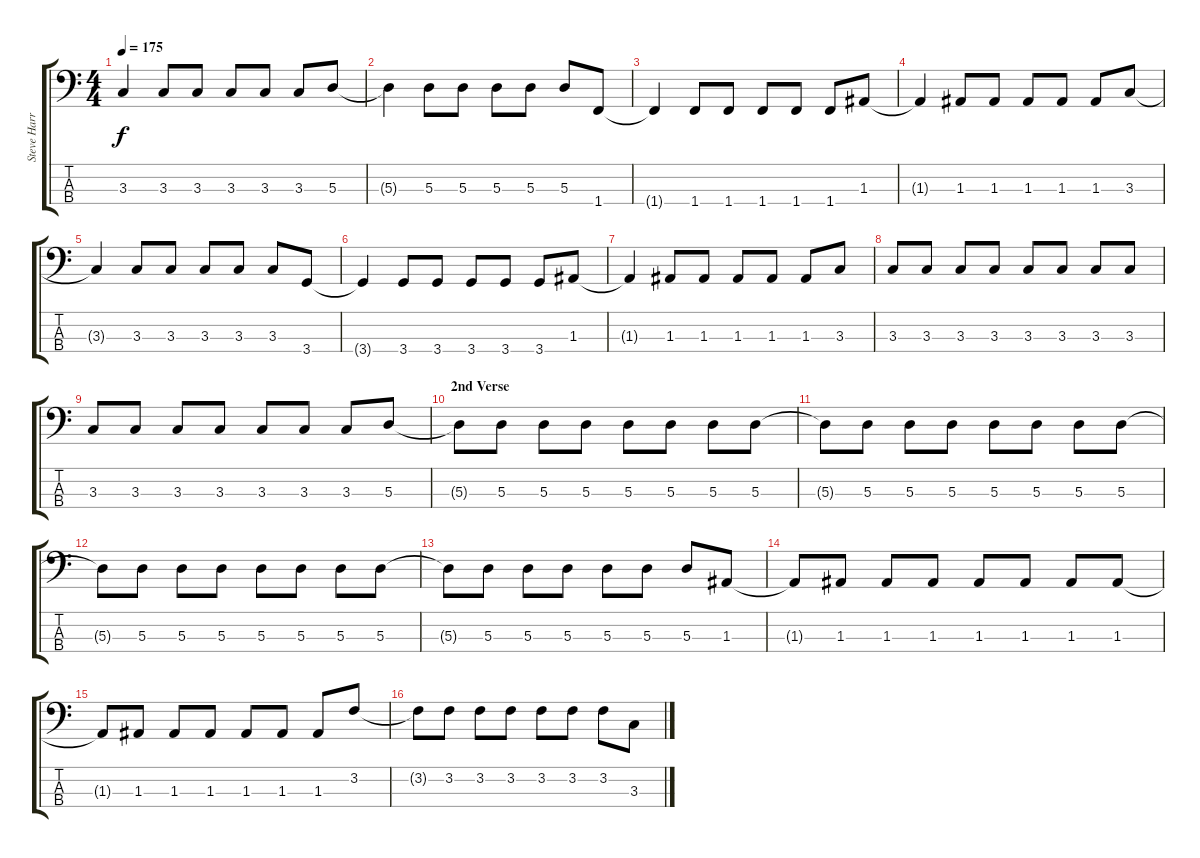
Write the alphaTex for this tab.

\track ("Steve Harris" "Steve Harr") {instrument electricbassfinger}
\staff {score tabs}
\tuning (G2 D2 A1 E1) {hide}
\ts (4 4)
\tempo 175
\clef f4
\ks c
3.3{t}.4{dy f} 3.3.8 3.3.8 3.3.8 3.3.8 3.3.8 5.3.8 |
5.3{t}.4 5.3.8 5.3.8 5.3.8 5.3.8 5.3.8 1.4.8 |
1.4{t}.4 1.4.8 1.4.8 1.4.8 1.4.8 1.4.8 1.3.8 |
1.3{t}.4 1.3.8 1.3.8 1.3.8 1.3.8 1.3.8 3.3.8 |
3.3{t}.4 3.3.8 3.3.8 3.3.8 3.3.8 3.3.8 3.4.8 |
3.4{t}.4 3.4.8 3.4.8 3.4.8 3.4.8 3.4.8 1.3.8 |
1.3{t}.4 1.3.8 1.3.8 1.3.8 1.3.8 1.3.8 3.3.8 |
3.3.8 3.3.8 3.3.8 3.3.8 3.3.8 3.3.8 3.3.8 3.3.8 |
3.3.8 3.3.8 3.3.8 3.3.8 3.3.8 3.3.8 3.3.8 5.3.8 |
\section ("" "2nd Verse")
5.3{t}.8 5.3.8 5.3.8 5.3.8 5.3.8 5.3.8 5.3.8 5.3.8 |
5.3{t}.8 5.3.8 5.3.8 5.3.8 5.3.8 5.3.8 5.3.8 5.3.8 |
5.3{t}.8 5.3.8 5.3.8 5.3.8 5.3.8 5.3.8 5.3.8 5.3.8 |
5.3{t}.8 5.3.8 5.3.8 5.3.8 5.3.8 5.3.8 5.3.8 1.3.8 |
1.3{t}.8 1.3.8 1.3.8 1.3.8 1.3.8 1.3.8 1.3.8 1.3.8 |
1.3{t}.8 1.3.8 1.3.8 1.3.8 1.3.8 1.3.8 1.3.8 3.2.8 |
3.2{t}.8 3.2.8 3.2.8 3.2.8 3.2.8 3.2.8 3.2.8 3.3.8
